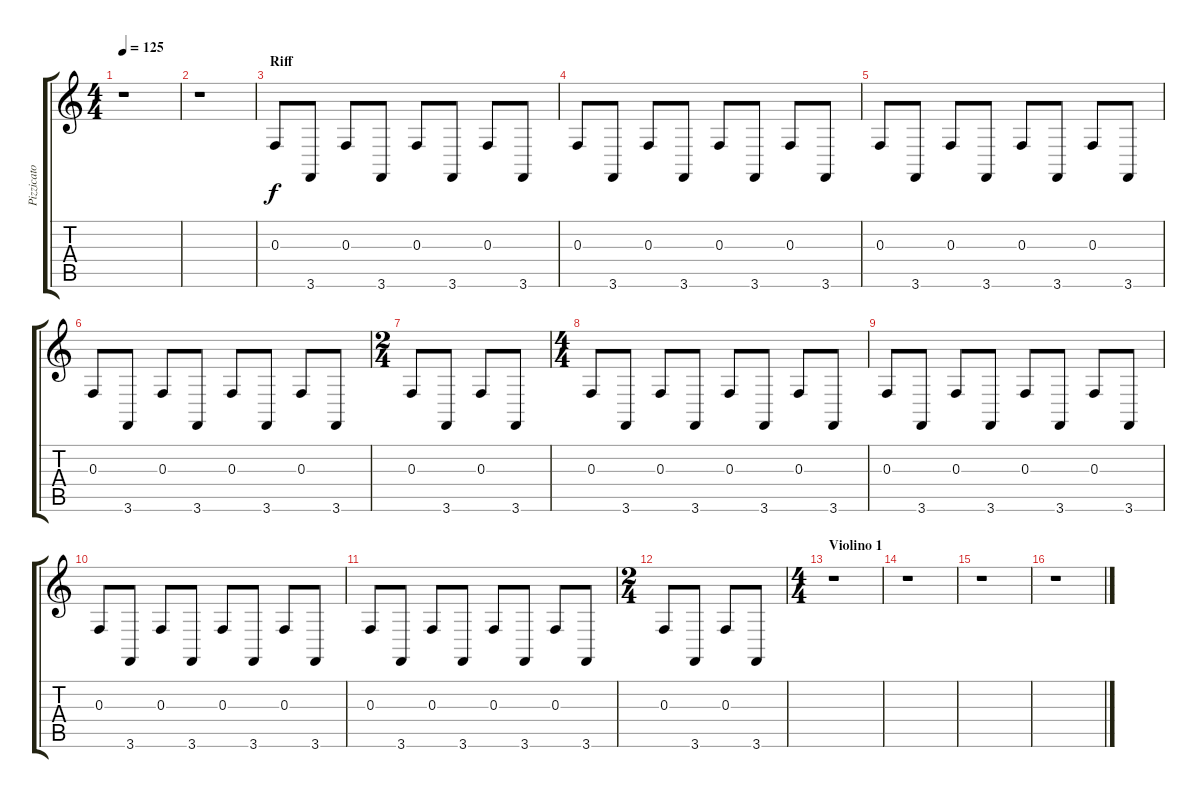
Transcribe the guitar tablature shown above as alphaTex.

\track ("Pizzicato" "Pizzicato") {instrument pizzicatostrings}
\staff {score tabs}
\tuning (D4 A3 F3 C3 G2 D2) {hide}
\ts (4 4)
\tempo 125
\clef g2
\ks c
r.1{dy f} |
r.1 |
\section ("" "Riff")
0.3.8 3.6.8 0.3.8 3.6.8 0.3.8 3.6.8 0.3.8 3.6.8 |
0.3.8 3.6.8 0.3.8 3.6.8 0.3.8 3.6.8 0.3.8 3.6.8 |
0.3.8 3.6.8 0.3.8 3.6.8 0.3.8 3.6.8 0.3.8 3.6.8 |
0.3.8 3.6.8 0.3.8 3.6.8 0.3.8 3.6.8 0.3.8 3.6.8 |
\ts (2 4)
0.3.8 3.6.8 0.3.8 3.6.8 |
\ts (4 4)
0.3.8 3.6.8 0.3.8 3.6.8 0.3.8 3.6.8 0.3.8 3.6.8 |
0.3.8 3.6.8 0.3.8 3.6.8 0.3.8 3.6.8 0.3.8 3.6.8 |
0.3.8 3.6.8 0.3.8 3.6.8 0.3.8 3.6.8 0.3.8 3.6.8 |
0.3.8 3.6.8 0.3.8 3.6.8 0.3.8 3.6.8 0.3.8 3.6.8 |
\ts (2 4)
0.3.8 3.6.8 0.3.8 3.6.8 |
\ts (4 4)
\section ("" "Violino 1")
r.1 |
r.1 |
r.1 |
r.1
